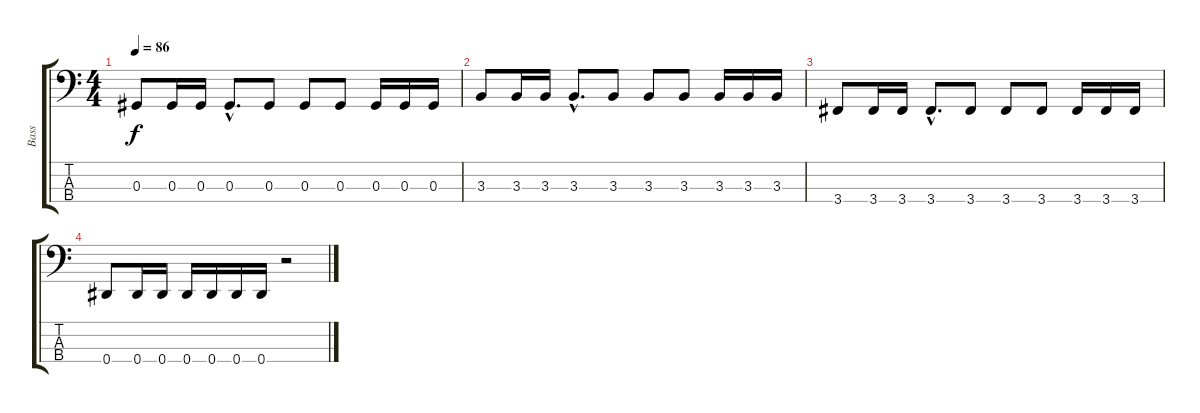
\track ("Bass" "Bass") {instrument electricbasspick}
\staff {score tabs}
\tuning (Gb2 Db2 Ab1 Eb1) {hide}
\ts (4 4)
\tempo 86
\clef f4
\ks c
0.3.8{dy f} 0.3.16 0.3.16 0.3{hac}.8{d} 0.3.8 0.3.8 0.3.8 0.3.16 0.3.16 0.3.16 |
3.3.8 3.3.16 3.3.16 3.3{hac}.8{d} 3.3.8 3.3.8 3.3.8 3.3.16 3.3.16 3.3.16 |
3.4.8 3.4.16 3.4.16 3.4{hac}.8{d} 3.4.8 3.4.8 3.4.8 3.4.16 3.4.16 3.4.16 |
0.4.8 0.4.16 0.4.16 0.4.16 0.4.16 0.4.16 0.4.16 r.2
